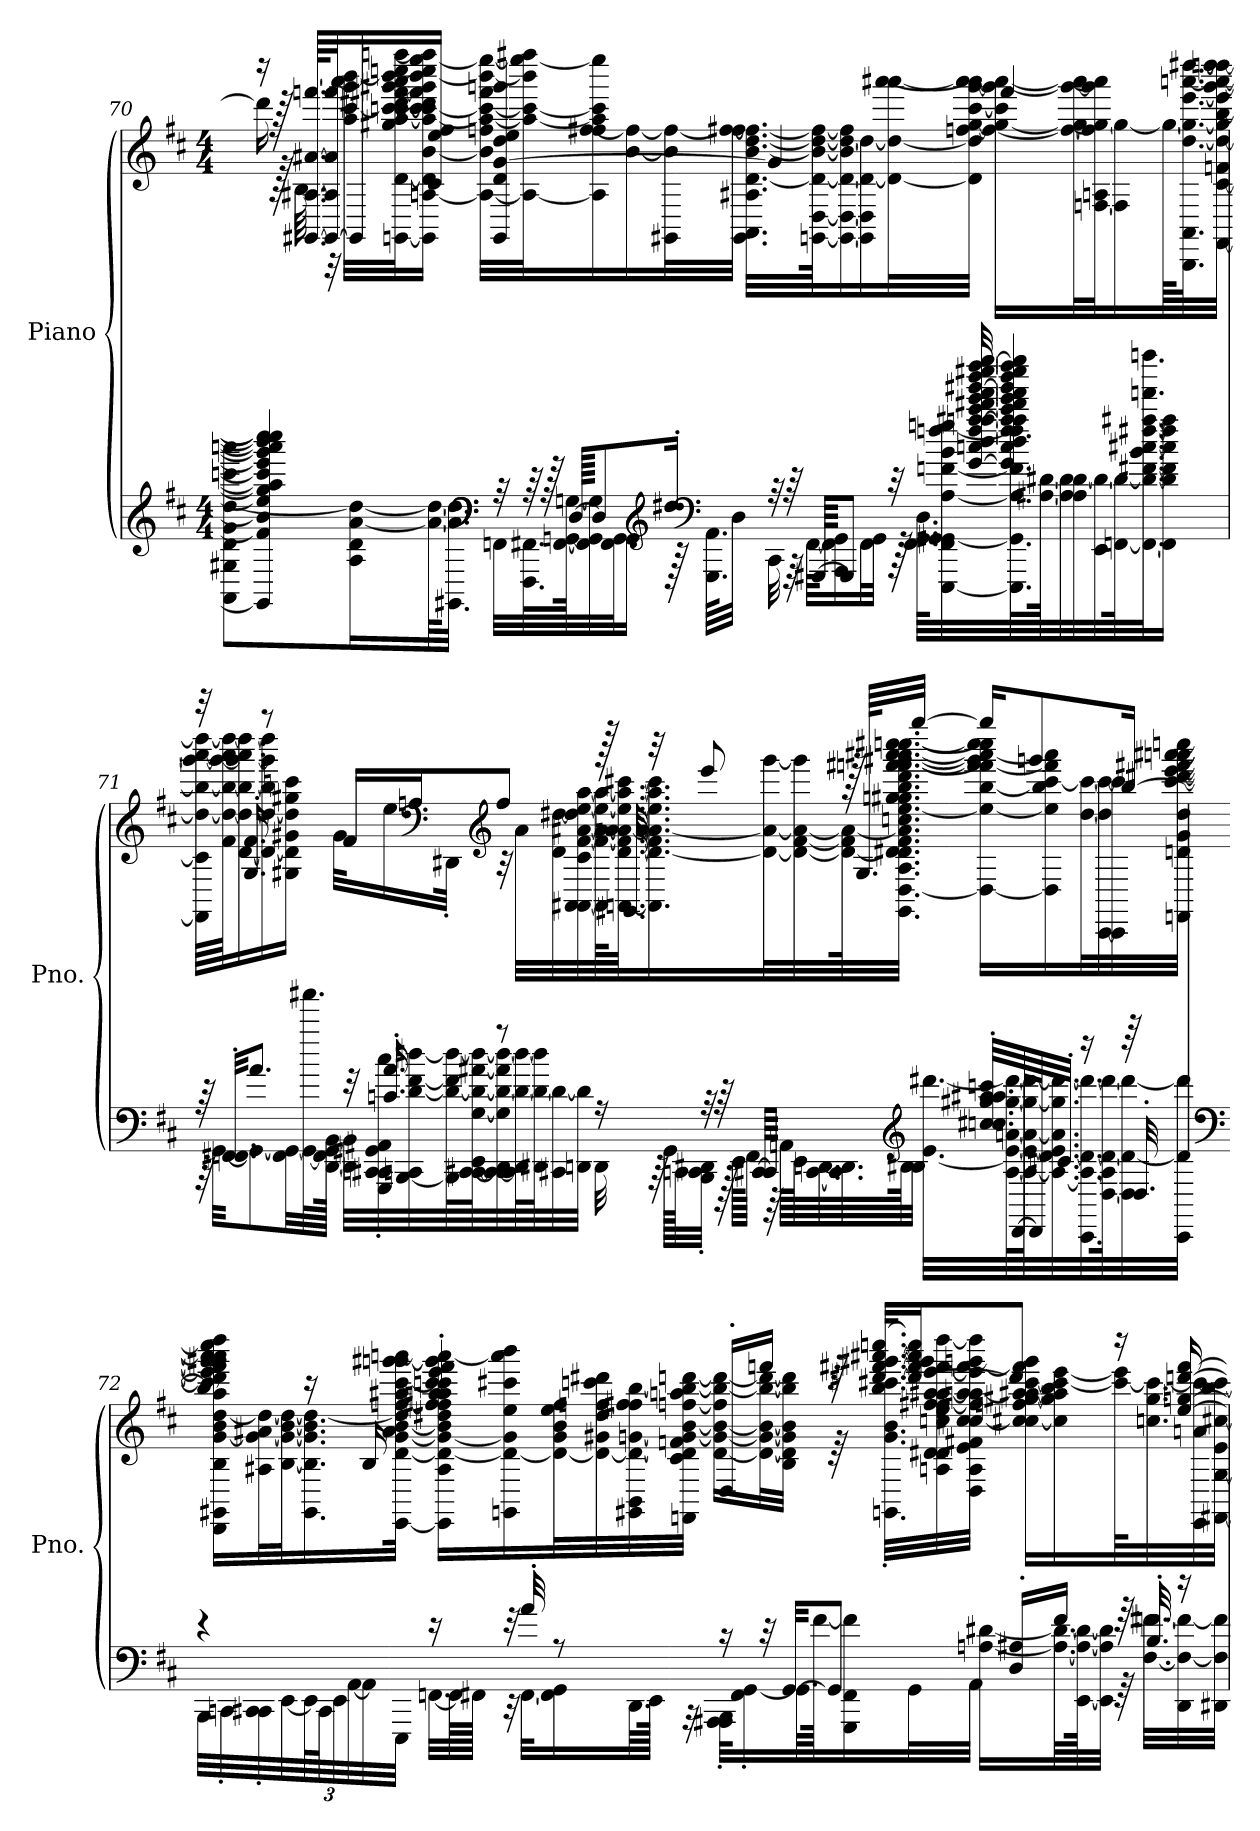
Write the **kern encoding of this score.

**kern	**kern
*part1	*part1
*staff2	*staff1
*I"Piano	*
*I'Pno.	*
!!LO:LB:g=z
*clefG2	*clefG2
*k[f#c#]	*k[f#c#]
*M4/4	*M4/4
=70	=70
*^	*^
4GG#/] 4f/] 4b/] 4ee/] 4gg#/] 4aa#/] 4ccc#/] 4eee/] 4ggg#/] 4aaa#/] 4bbb/] 4cccc/] 4cccc#/]	8AA\ 8G#X\ 8d\ 8g\ [8dd\ 8cccn\ 8aaan\L	16r	16ddd#\]
.	.	128r	128r
.	.	[64.GG#X/ [64.A#X/ [64.a#X/ [64.fffn/KLLL	64.B\
.	.	32GG#/_ 32A#/] 32a#/] 32fff/]J	32r
.	16A\ 16d\ [16a\ 16dd\_L	16GG#/]	32aa\ [32ccc#\ 32ggg\ [32aaa\ [32bbb\LLL
.	.	.	[32GGn\ [32d\ 32gg#X\ [32aa\ [32cccn\ 32ccc#\] [32ddd#X\ [32fff#X\ [32ggg#X\ 32aaa\] 32bbb\] [32ccccn\ [32ffffn\J
.	64a\_ 64dd\_KL	16c#/ 16ee/ 16ff#/JJ	16GG\] [16An\ 16d\] [16b\ 16aa\_ 16ccc\] [16ccc#X\ 16ddd#\] 16fff#\] 16ggg#\] [16bbb\ 16cccc\] [16eeee\ 16ffff\]JJ
.	32.GG#X\ 32.a\] 32.dd\]JJJ	.	.
*clefF4	*	*	*
32r	32FFn\LLL	4GG/ 4d/ [4g/ 4dd/ 4ee/ 4gggn/	32A\_ 32b\] 32ffn\ 32aa\_ 32ccc#\_ 32fff#\ 32bbb\_ 32eeee\_LLL
64r	64.FFF#\ 64.FF#X\L	.	32A\_ 32aa\_ 32ccc#\_ 32bbb\] 32eeee\_ 32ffff#X\J
128r	.	.	.
[128D/KKKKL	[128FF#\ [128GGn\ [128Gn\JK	.	.
8D/]	32FF#\] 32GG\] 32G\]	.	16A\] [16ff\ 16ff#X\ 16aa\] 16ccc#\] 16eeee\]
.	32FF#\ 32GG\J	.	.
.	16GG\JJ	.	[16b\ 16ff\_
*clefG2	*	*	*
16dd#X'/Jk	128r	.	32GG#X\ 32b\] 32ff\_L
*clefF4	*	*	*
.	64.GGG\ 64.AA\KLLL	.	.
.	32D\JJJ	.	32ff\_ 32ff#X\JJJ
32r	32CC#\	4g/]	32.GG#\ 32.AA\ 32.A#X\ [32.d\ [32.b\ [32.dd\ 32.ff\_LLL
64r	64r	.	.
[64GGG#X/KKKL	[64FF#\KKLL	.	[64GGn\ [64D\ 64d\_ 64b\_ 64dd\_ 64ff\_JK
8GGG#/J]	16AAA\ 16FF#\] 16GG\	.	16GG\_ 16D\_ 16d\_ 16b\] 16dd\_ 16ff\]
.	32FF#\L	.	16GG\] 16D\] 16d\_ 16dd\_
.	32GG\JJJ	.	.
32r	128r	.	32d\_ 32dd\_ [32aaa\ [32aaa#X\L
.	64.FF#\ 64.GG\ 64.D\KLLL	.	.
[32g/ [32ccn/ [32dd#/ [32ff#/ [32aan/ [32aa#X/ [32ccc/ [32ddd#X/ [32eee/ [32fff#/ [32ggg#X/ [32bbb/ [32cccc#X/ [32dddd/ [32eeee/	[32EEE\ 32FF#\ [32GG\ 32GG#X\ [32A\ [32fn\ 32b\ [32ffn\ 32ggn\	.	32d\] 32dd\] [32ffn\ [32gg#\ [32ccc#\ [32ggg\ 32aaa\_ 32aaa#\]JJJ
4g/] 4cc/] 4dd#/] 4ff#/] 4aa/] 4aa#/] 4ccc/] 4ddd#/] 4eee/] 4fff#/] 4ggg#/] 4bbb/] 4cccc#/] 4dddd/] 4eeee/]	64.EEE\] 64.GG\] 64.A\] 64.f\] 64.ff\]L	4fff#/	16ff\_ 16gg#\_ 16ccc#\] 16ggg\_ 16aaa\_LL
.	[128A#X\ [128d#X\JK	.	.
.	32A#\] 32d#\]	.	.
.	32A#\ [32d#\	.	32ff\_ 32gg#\_ 32ggg\_ 32aaa\_L
.	32EE\ 32d#\_	.	[32Fn\ 32An\ 32ff\] 32gg#\_ 32ggg\] 32aaa\]J
.	[64FFn\ 64d#\_K	.	16F\] 16gg#\_
.	32.FF\_ 32.d#\_ [32.f#X\ 32.b\ [32.cc#X\ [32.ff#X\ [32.aa#X\ 32.fffn\ 32.ffffn\J	.	.
.	16FF\] 16d#\] 16f#\] 16cc#\] 16ff#\] 16aa#\]JJ	.	128gg#\KLL_
.	.	.	64.BBB\ 64.AA\ [64.dd\ 64.gg#\_ [64.eee\ [64.aaan\ [64.dddd#X\J
.	.	.	[32FF#\ [32c#\ 32fn\ 32dd\_ 32gg#\] [32bb\ 32eee\] [32ggg\ 32aaa\_ [32ddddn\ 32dddd#\]JJJ
!!LO:LB:g=z	!!
=71	=71	=71	=71
64r	64r	32r	64FF#\] 64c#\] 64dd\_ 64bb\_ 64ggg\_ 64aaa\_ 64dddd\_LLLL
32.FFn/' 32.FF#X/'KKL	[32.GG\KKL	.	64f#\ 64dd\_ 64bb\_ 64ggg\_ 64aaa\_ 64dddd\_JJ
.	.	16.G/' 16.f#/'	[16.d\ 16.dd\_ 16.bb\_ 16.ggg\_ 16.aaa\] 16.dddd\_
8.a/J	8GG\_	.	.
.	.	8r	16d\_ 16dd\_ 16bb\] 16ggg\] 16dddd\]
.	32FF#\ 32GG\_LL	.	16G#X\ 16d\] 16g#X\ 16dd\] 16gg#X\ 16cccn\JJ
.	64.GG\_ 64.aaa#X\L	.	.
.	[128DD\ 128FF#\ 128GG\] [128BB\JJJJk	.	.
32r	32DD\] 32BB\]LLL	16f#/LL	32g#\KLL
16.cn/' 16.a/'	32GGG\' 32CCn\' 32CC#X\' 32GG#X\' 32AA#X\' 32cc#\'	.	16ee\
.	[32BBB\ 32CCn\ [32d\ [32f#\ [32dd#X\	16ffn/J	.
*	*	*clefF4	*
.	64BBB\] 64d\_ 64f#\] 64dd#\_L	.	32DD#X'\JJk
.	[64CC\ [64CC#X\ 64EE\ [64G\ 64d\_ [64a#X\ 64dd#\_J	.	.
*	*	*clefG2	*
8r	32CC\] 32CC#\_ [32DD\ 32G\] 32d\_ 32a#\] 32dd#\_	8ff/J	32r
.	64CC#\] 64DD\] 64d\_ 64dd#\_L	.	32a\LLL
.	64DD#X\ 64d\_ 64dd#\]J	.	.
.	32CC#X\ 32d\_	.	32d\ [32dd#X\
.	32DDn\ 32d\]JJJ	.	32AA\ [32AA#X\ 32c#\ [32f#\ [32a#X\ 32dd#\] [32ee\ [32aa\
16r	32DD\	128r	128AA#\] 128f#\_ 128a#\_ 128ee\_ 128aa\_KL
.	.	64.GG#X/	[64.AAn\ [64.d\ 64.f#\_ [64.an\ 64.a#\_ 64.ee\_ 64.aa\_ [64.ccc#X\JJ
.	64r	32r	16.AA\] 16.d\_ 16.f#\] 16.a\_ 16.a#\] 16.ee\] 16.aa\] 16.ccc#\]
.	128GG#\LLLLL	.	.
.	128CCn\JJ	.	.
32r	32BBB\' 32CC\' 32DD#X\'JJJ	8eee/	.
64r	128r	.	.
.	128EE\KLLLL	.	.
[64CC#X/KKKL	64FF#\JJJJ	.	.
8CC#/J]	64r	.	32d\_ 32a\_ [32ggg\L
.	64AAn\LLLL	.	.
.	128EE\K	.	32d\_ [32f#\ 32a\_ 32ggg\]
.	[64.CC#\ [64.DDn\	.	.
.	64.CC#\] 64.DD\]	128r	64d\_ 64f#\] 64a\_K
.	.	64.G#/KLLL	.
.	.	.	32.GG#\ [32.D\ 32.A\ 32.d\] 32.d#X\ 32.f#\ 32.a\] 32.ccn\ [32.ee\ 32.gg#X\ 32.ggn\ 32.bb\ 32.ddd\ [32.fffn\ [32.fff#X\ [32.ggg#X\ [32.aaa\ 32.aaa#X\ [32.ccccn\ [32.cccc#X\JJJ
.	128DD#X\JK	.	.
.	32DD#\JJJ	[32gggg/JJJ	.
*clefG2	*	*	*
32.ccn/' 32.cc#X/' 32.gg#X/' 32.aa/' 32.aa#X/' 32.cccn/'LLL	[32.e\ [32.ddd#X\LLL	16gggg/KL]	16D\_ 16ee\_ [16bb\ 16fff\] 16fff#\_ 16ggg#\] 16aaa\_ 16cccc\] 16cccc#\]LL
[64DD#/L	[64A\ 64e\_ [64an\ [64gg#\ 64ddd#\_L	.	.
64DD#/J]	64A\_ 64e\_ 64a\_ 64gg#\_ 64ddd#\_J	8gggn/	16D\] 16ee\] 16bb\] [16ccc#\ 16fff#\] 16aaa\]
32.c#X'/JJJ	32.A\_ [32.d\ 32.e\] 32.a\] 32.gg#\] 32.ddd#\_	.	.
16r	32.CC#\ 32.A\_ 32.d\_ 32.ddd#\_	.	[32dd#\ 32ccc#\_L
.	.	.	[32CC#\ 32dd#\] 32ccc#\_
.	[64D\ 64A\] 64d\_ 64ddd#\_K	.	.
64r	32D\] 32d\_ 32ddd#\_	[16bb/Jk	32CC#\] 32ccc#\]
32.D'/	.	.	.
.	32CC#\ 32d\] 32ddd#\]JJJ	.	32FFn\ 32dn\ 32g#\ 32dd#\ [32ccc#\ [32ddd#X\ [32eee\ [32fff#X\ [32aaan\ [32aaa#X\ [32ccccn\JJJ
!!LO:LB:g=z	!!
=72	=72	=72	=72
*clefF4	*	*	*
4r	32BBB\LLL	8bb/]	16DD\ 16GG#X\ 16B\ [16g\ 16b\ [16dd\ 16aa\ 16ccc#\] 16ddd#\] 16eee\] 16fff#\] 16ggg\ 16ggg#X\ 16aaa\] 16aaa#\] 16cccc\] 16dddd\LL
.	32CCn'\	.	.
.	32CC\' 32CC#X\'	.	32A#X\ 32g\_ 32a#X\ 32dd\_L
.	[32EE\	.	[32B\ 32g\_ [32b\ 32dd\_J
*	*Xbrackettup	*	*
.	96EE\L]	16r	16.GG#\ 16.B\] 16.g\] 16.b\] 16.dd\_
.	96CC#\J	.	.
.	48EE\	.	.
.	[48AA\	.	.
.	32AA\]	16B/	.
.	32EEE\JJJ	.	[32EE\ [32d\ [32g\ 32a#\ [32b\ 32dd\] [32ffn\ [32aa#X\ [32ccc#\ [32gggn\ 32ggg#X\ [32aaan\JJk
16r	[32.FFn\LLL	4aan/' 4eee/' 4fff#/'	16EE\] 16A#\ 16d\_ 16g\_ 16b\] 16dd#X\ 16ff\] 16ff#X\ 16aa#\] 16cccn\ 16ccc#\] 16ggg\] 16aaa\_LL
.	128FF\LL]	.	.
.	128FF#X\JJJJJ	.	.
32r	32r	.	16GGn\ 16d\_ 16g\] 16ee\ 16ccc#X\ 16aaa\] 16bbb\
32a'/	[32FF#\KLL	.	.
8r	16FF#\] 16GG\	.	32d\_ 32g\ 32b\ 32ee\ 32ff#\L
.	.	.	32d\_ 32g#X\ 32dd#\ [32ffn\ 32cccn\ 32ddd#X\
.	64.DD\LL	.	32GG#X\ 32BB\ 32d\_ [32gn\ 32ff\] 32ff#X\ [32bb\
.	128EE\JJJJk	.	.
.	32r	.	32FFn\ 32c#\ 32d\] 32fn\ 32g\_ [32b\ [32ffn\ 32aan\ 32bb\_ [32dddn\JJJ
16r	32AAA\' 32AAA#X\' 32BBB\'KLL	16D'/LL	[16d\ 16g\_ 16b\_ 16ff\] 16bb\_ 16ddd\_LL
.	16FF#\' [16GG\'	.	.
32r	.	16fffn/JJ	32d\_ 32g\_ 32b\_ 32bb\_ 32ddd\_L
[32GG/KKL	64.GG\LL]	.	32B\ 32d\] 32g\] 32b\] 32bb\] 32ddd\]JJJ
.	[128f#\JJK	.	.
8GG/J]	16GGG\ 16FF#\ 16f#\]	64r	64r
.	.	[32.ddd#X/ [32.fff#X/ [32.ggg#X/ [32.aaa#X/ [32.ccccn/KLL	32.GGn\' 32.g\' 32.b\' 32.bb\' 32.ccc#X\'LLL
.	32GG\L	16ddd#/_ 16fff#/] 16ggg#/] 16aaa#/] 16cccc/]J	32An\ 32d\ 32d#X\ 32ccn\ 32ee\ [32ff\ 32ff#X\ 32aa\ [32aa#X\ [32eee\ [32fffn\ [32dddd\
.	32AA\JJJ	.	32D\ 32A\ 32e\ 32f#X\ [32cc\ 32cc#X\ 32ff\] [32aan\ 32aa#\] 32eee\] 32fff\_ [32gggn\ 32dddd\]JJJ
16D/' 16A#X/'LL	[16An\ [16d#X\LL	8ddd#/J]	16cc\] [16cc#X\ 16ffn\ [16gg#X\ 16aa\] [16aa#X\ [16ccc#\ 16fff\] 16ggg\]LL
16f#/JJ	64.A\_ 64.d#\_LL	.	16cc#\] 16gg#\] 16aa#\] 16bb\ 16ccc#\_ [16eee\
.	[128EE\ 128A\_ 128d#\_JK	.	.
.	32EE\] 32A\] 32d#\]JJJ	.	.
64r	64r	16r	64ccc#\_ 64eee\]KL
32.B/' 32.fn/'	[32.F#\ [32.f#X\LLL	.	32.ccn\ 32.gg#\ 32.ccc#\_
16r	32DD\ 32F#\_ 32f#\_	[16ee/ [16ggn/ [16dddn/ [16fff/	32EE\ 32an\ 32ccc#\_
.	32DD#X\ 32F#\] 32f#\]JJJ	.	[32FF#X\ [32G\ 32e\ [32cc#X\ [32bb\ 32ccc#\]JJJ
*v	*v	*	*
*	*v	*v
=	=
*-	*-
